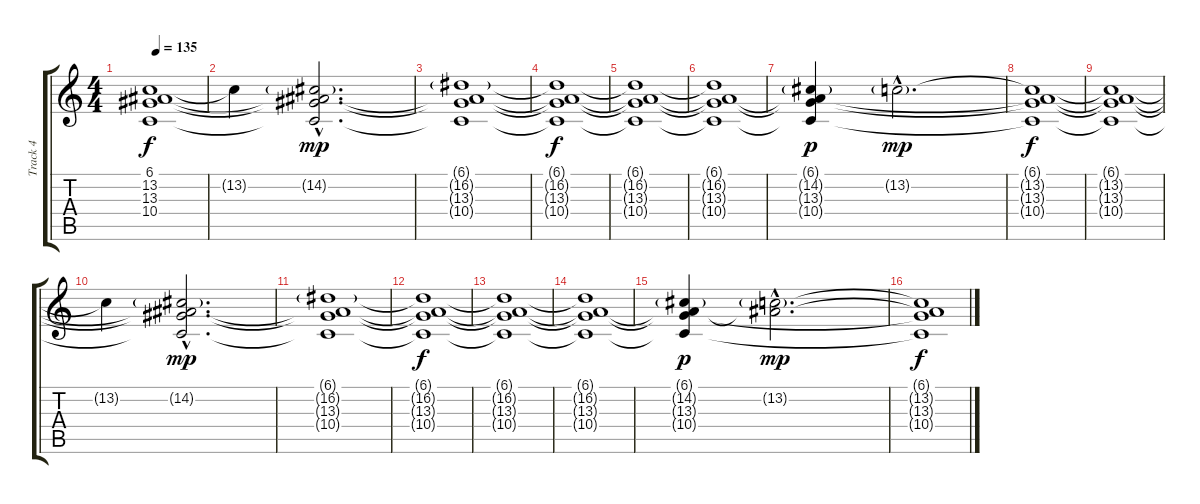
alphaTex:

\track ("Track 4" "Track 4") {instrument tangoaccordion}
\staff {score tabs}
\tuning (E4 B3 G3 D3 A2 E2) {hide}
\ts (4 4)
\tempo 135
\clef g2
\ks c
(6.1{t} 13.2{t} 13.3{t} 10.4{t}).1{dy f} |
13.2{t}.4 (6.1{hac t} 14.2{g hac} 13.3{hac t} 10.4{hac t}).2{d dy mp} |
(6.1{t} 16.2{g} 13.3{t} 10.4{t}).1 |
(6.1{t} 16.2{t} 13.3{t} 10.4{t}).1{dy f} |
(6.1{t} 16.2{t} 13.3{t} 10.4{t}).1 |
(6.1{t} 16.2{t} 13.3{t} 10.4{t}).1 |
(6.1{t} 14.2{g} 13.3{t} 10.4{t}).4{dy p} 13.2{g hac}.2{d dy mp} |
(6.1{t} 13.2{t} 13.3{t} 10.4{t}).1{dy f} |
(6.1{t} 13.2{t} 13.3{t} 10.4{t}).1 |
13.2{t}.4 (6.1{hac t} 14.2{g hac} 13.3{hac t} 10.4{hac t}).2{d dy mp} |
(6.1{t} 16.2{g} 13.3{t} 10.4{t}).1 |
(6.1{t} 16.2{t} 13.3{t} 10.4{t}).1{dy f} |
(6.1{t} 16.2{t} 13.3{t} 10.4{t}).1 |
(6.1{t} 16.2{t} 13.3{t} 10.4{t}).1 |
(6.1{t} 14.2{g} 13.3{t} 10.4{t}).4{dy p volume 4} (6.1{hac t} 13.2{g hac}).2{d dy mp} |
(6.1{t} 13.2{t} 13.3{t} 10.4{t}).1{dy f}
